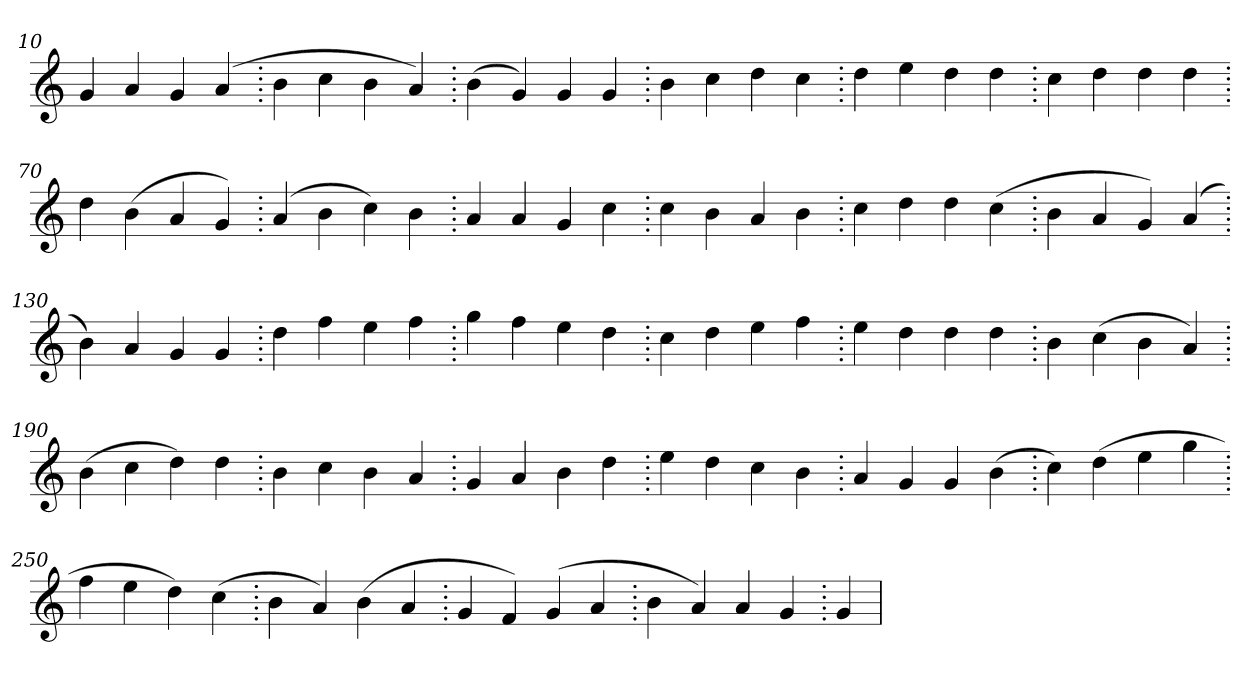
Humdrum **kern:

**kern
*part1
*staff1
*clefG2
=10.
4g
4a
4g
(>4a
=20.
4b
4cc
4b
4a)
=30.
(>4b
4g)
4g
4g
=40.
4b
4cc
4dd
4cc
=50.
4dd
4ee
4dd
4dd
=60.
4cc
4dd
4dd
4dd
=70.
4dd
(>4b
4a
4g)
=80.
(>4a
4b
4cc)
4b
=90.
4a
4a
4g
4cc
=100.
4cc
4b
4a
4b
=110.
4cc
4dd
4dd
(>4cc
=120.
4b
4a
4g)
(>4a
=130.
4b)
4a
4g
4g
=140.
4dd
4ff
4ee
4ff
=150.
4gg
4ff
4ee
4dd
=160.
4cc
4dd
4ee
4ff
=170.
4ee
4dd
4dd
4dd
=180.
4b
(>4cc
4b
4a)
=190.
(>4b
4cc
4dd)
4dd
=200.
4b
4cc
4b
4a
=210.
4g
4a
4b
4dd
=220.
4ee
4dd
4cc
4b
=230.
4a
4g
4g
(>4b
=240.
4cc)
(>4dd
4ee
4gg
=250.
4ff
4ee
4dd)
(>4cc
=260.
4b
4a)
(>4b
4a
=270.
4g
4f)
(>4g
4a
=280.
4b
4a)
4a
4g
=290.
4g
=
*-
